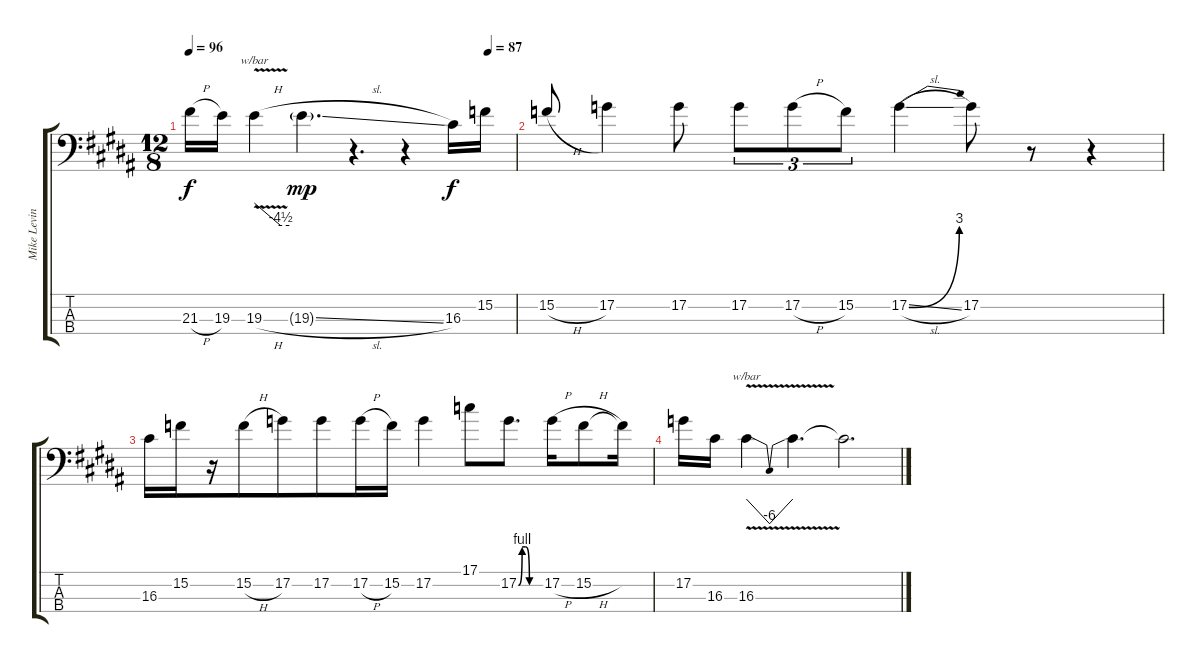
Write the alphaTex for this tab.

\track ("Mike Levine" "Mike Levin") {instrument electricbasspick}
\staff {score tabs}
\tuning (G2 D2 A1 E1) {hide}
\ts (12 8)
\tempo 96
\tempo (87 0.9166666666666666)
\clef f4
\ks b
21.3{h}.16{dy f} 19.3.16 19.3{v h}.4{tbe (custom default 0 0 45 -18 60 -18)} 19.3{sl g}.4{d dy mp} r.4{d} r.4 16.3.16{dy f} 15.2.16 |
15.2{h}.8{beam Up} 17.2.4 17.2.8 17.2.8{tu (3 2)} 17.2{h}.8{tu (3 2)} 15.2.8{tu (3 2)} 17.2{be (bend 0 0 60 12) sl}.4 17.2.8 r.8 r.4 |
16.3.16 15.2.16 r.16 15.2{h}.8{beam merge} 17.2.8{beam merge} 17.2.8{beam merge} 17.2{h}.16 15.2.16 17.2.4 17.1.8 17.2{be (custom 0 0 10 4 20 4 30 0 60 0)}.8{d} 17.2{h}.16 15.2{h}.8 15.2{t}.16 |
17.2.16 16.3.16 16.3{v}.4{tbe (dip default 0 0 30 -24 60 0)} 16.3{t}.4{d} 16.3{t}.2{d}
